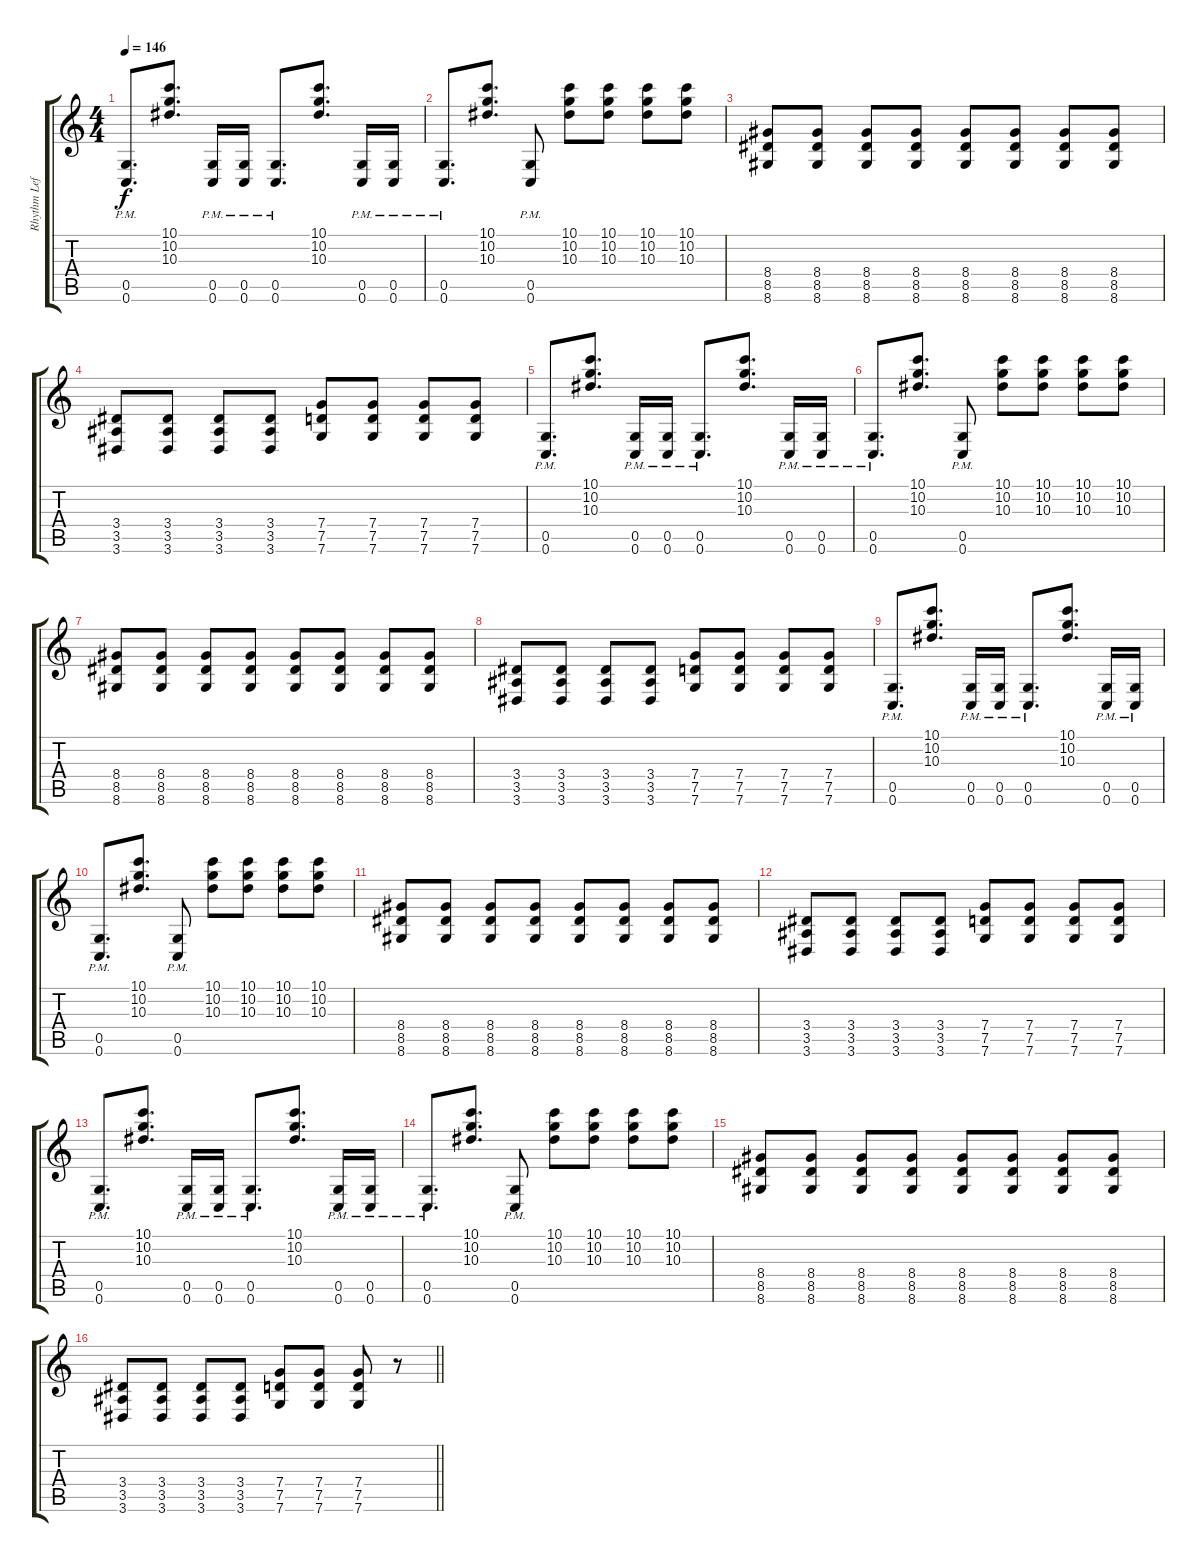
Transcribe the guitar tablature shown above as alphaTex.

\track ("Rhythm Left" "Rhythm Lef") {instrument distortionguitar}
\staff {score tabs}
\tuning (D4 A3 F3 C3 G2 C2) {hide}
\ts (4 4)
\section ("" "")
\tempo 146
\clef g2
\ks c
(0.5{pm} 0.6{pm}).8{d dy f} (10.1 10.2 10.3).8{d} (0.5{pm} 0.6{pm}).16 (0.5{pm} 0.6{pm}).16 (0.5{pm} 0.6{pm}).8{d} (10.1 10.2 10.3).8{d} (0.5{pm} 0.6{pm}).16 (0.5{pm} 0.6{pm}).16 |
(0.5{pm} 0.6{pm}).8{d} (10.1 10.2 10.3).8{d} (0.5{pm} 0.6{pm}).8 (10.1 10.2 10.3).8 (10.1 10.2 10.3).8 (10.1 10.2 10.3).8 (10.1 10.2 10.3).8 |
(8.4 8.5 8.6).8 (8.4 8.5 8.6).8 (8.4 8.5 8.6).8 (8.4 8.5 8.6).8 (8.4 8.5 8.6).8 (8.4 8.5 8.6).8 (8.4 8.5 8.6).8 (8.4 8.5 8.6).8 |
(3.4 3.5 3.6).8 (3.4 3.5 3.6).8 (3.4 3.5 3.6).8 (3.4 3.5 3.6).8 (7.4 7.5 7.6).8 (7.4 7.5 7.6).8 (7.4 7.5 7.6).8 (7.4 7.5 7.6).8 |
(0.5{pm} 0.6{pm}).8{d} (10.1 10.2 10.3).8{d} (0.5{pm} 0.6{pm}).16 (0.5{pm} 0.6{pm}).16 (0.5{pm} 0.6{pm}).8{d} (10.1 10.2 10.3).8{d} (0.5{pm} 0.6{pm}).16 (0.5{pm} 0.6{pm}).16 |
(0.5{pm} 0.6{pm}).8{d} (10.1 10.2 10.3).8{d} (0.5{pm} 0.6{pm}).8 (10.1 10.2 10.3).8 (10.1 10.2 10.3).8 (10.1 10.2 10.3).8 (10.1 10.2 10.3).8 |
(8.4 8.5 8.6).8 (8.4 8.5 8.6).8 (8.4 8.5 8.6).8 (8.4 8.5 8.6).8 (8.4 8.5 8.6).8 (8.4 8.5 8.6).8 (8.4 8.5 8.6).8 (8.4 8.5 8.6).8 |
(3.4 3.5 3.6).8 (3.4 3.5 3.6).8 (3.4 3.5 3.6).8 (3.4 3.5 3.6).8 (7.4 7.5 7.6).8 (7.4 7.5 7.6).8 (7.4 7.5 7.6).8 (7.4 7.5 7.6).8 |
(0.5{pm} 0.6{pm}).8{d} (10.1 10.2 10.3).8{d} (0.5{pm} 0.6{pm}).16 (0.5{pm} 0.6{pm}).16 (0.5{pm} 0.6{pm}).8{d} (10.1 10.2 10.3).8{d} (0.5{pm} 0.6{pm}).16 (0.5{pm} 0.6{pm}).16 |
(0.5{pm} 0.6{pm}).8{d} (10.1 10.2 10.3).8{d} (0.5{pm} 0.6{pm}).8 (10.1 10.2 10.3).8 (10.1 10.2 10.3).8 (10.1 10.2 10.3).8 (10.1 10.2 10.3).8 |
(8.4 8.5 8.6).8 (8.4 8.5 8.6).8 (8.4 8.5 8.6).8 (8.4 8.5 8.6).8 (8.4 8.5 8.6).8 (8.4 8.5 8.6).8 (8.4 8.5 8.6).8 (8.4 8.5 8.6).8 |
(3.4 3.5 3.6).8 (3.4 3.5 3.6).8 (3.4 3.5 3.6).8 (3.4 3.5 3.6).8 (7.4 7.5 7.6).8 (7.4 7.5 7.6).8 (7.4 7.5 7.6).8 (7.4 7.5 7.6).8 |
(0.5{pm} 0.6{pm}).8{d} (10.1 10.2 10.3).8{d} (0.5{pm} 0.6{pm}).16 (0.5{pm} 0.6{pm}).16 (0.5{pm} 0.6{pm}).8{d} (10.1 10.2 10.3).8{d} (0.5{pm} 0.6{pm}).16 (0.5{pm} 0.6{pm}).16 |
(0.5{pm} 0.6{pm}).8{d} (10.1 10.2 10.3).8{d} (0.5{pm} 0.6{pm}).8 (10.1 10.2 10.3).8 (10.1 10.2 10.3).8 (10.1 10.2 10.3).8 (10.1 10.2 10.3).8 |
(8.4 8.5 8.6).8 (8.4 8.5 8.6).8 (8.4 8.5 8.6).8 (8.4 8.5 8.6).8 (8.4 8.5 8.6).8 (8.4 8.5 8.6).8 (8.4 8.5 8.6).8 (8.4 8.5 8.6).8 |
\barLineRight lightlight
(3.4 3.5 3.6).8 (3.4 3.5 3.6).8 (3.4 3.5 3.6).8 (3.4 3.5 3.6).8 (7.4 7.5 7.6).8 (7.4 7.5 7.6).8 (7.4 7.5 7.6).8 r.8
